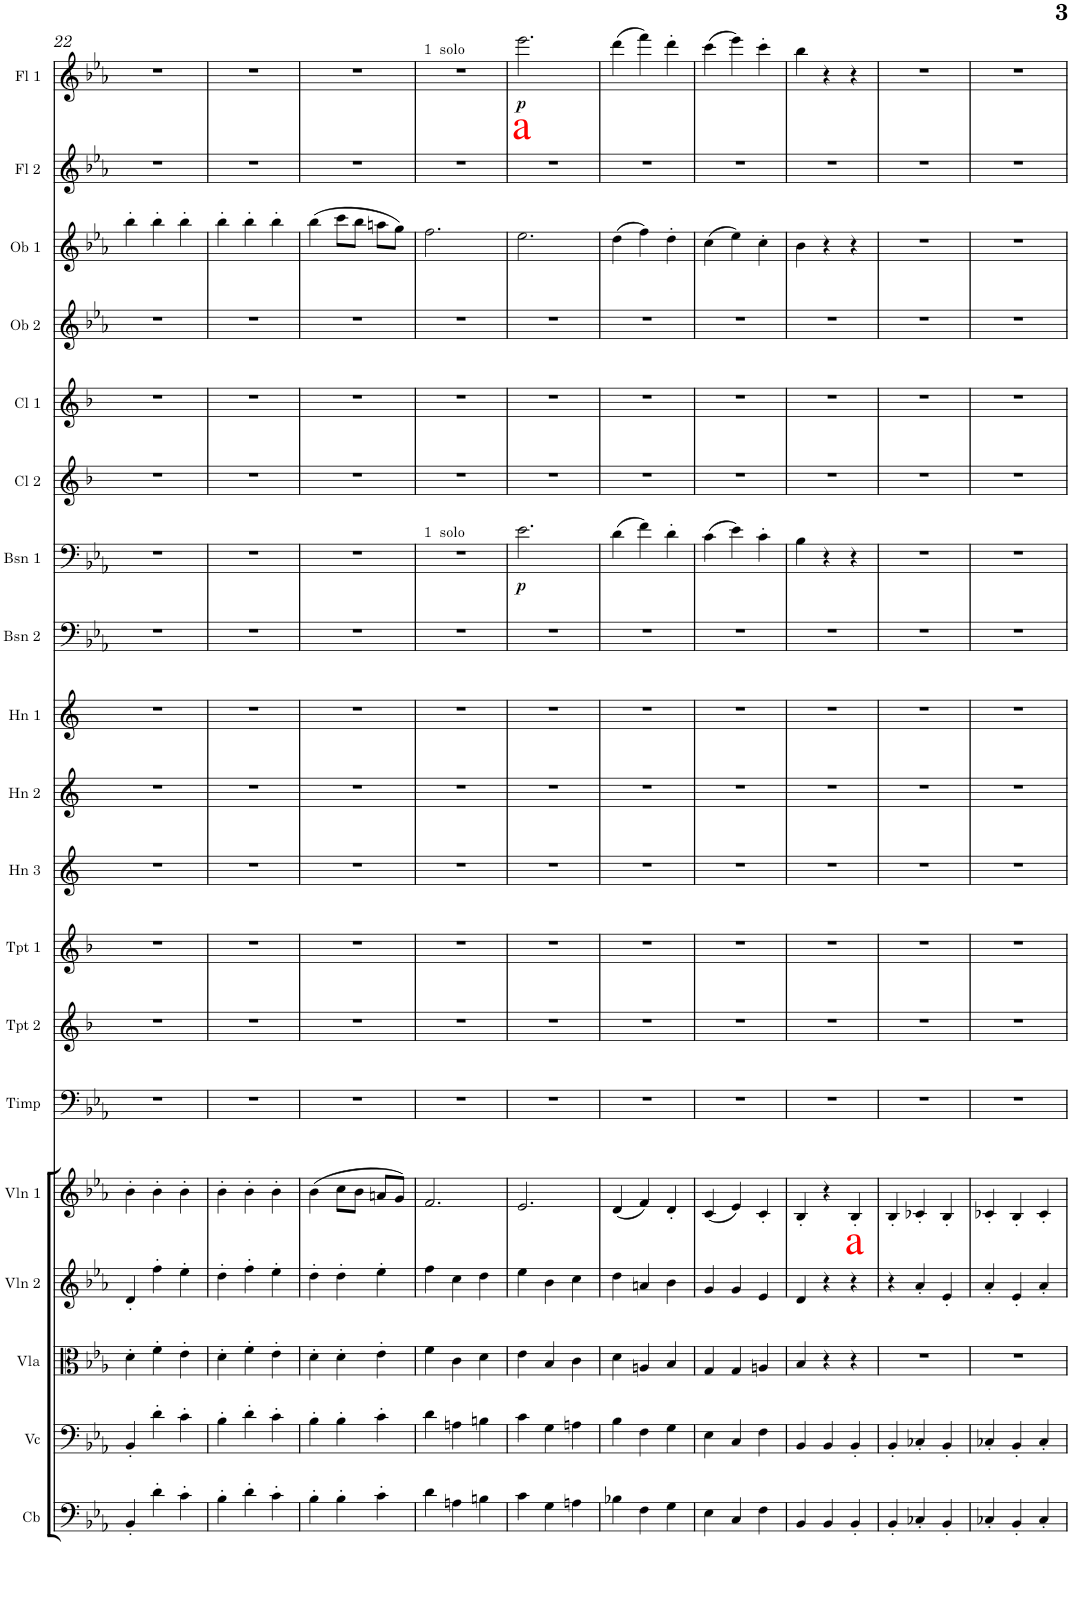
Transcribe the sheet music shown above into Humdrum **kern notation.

**kern	**kern	**kern	**kern	**kern	**text	**kern	**kern	**kern	**kern	**kern	**kern	**kern	**kern	**dynam	**kern	**kern	**kern	**kern	**kern	**kern	**text	**dynam
*part19	*part18	*part17	*part16	*part15	*part15	*part14	*part13	*part12	*part11	*part10	*part9	*part8	*part7	*part7	*part6	*part5	*part4	*part3	*part2	*part1	*part1	*part1
*staff19	*staff18	*staff17	*staff16	*staff15	*staff15	*staff14	*staff13	*staff12	*staff11	*staff10	*staff9	*staff8	*staff7	*staff7	*staff6	*staff5	*staff4	*staff3	*staff2	*staff1	*staff1	*staff1
*I"Contrabass	*I"Violoncello	*I"Viola	*I"Violin 2	*I"Violin 1	*	*I"Timpani	*I"Bb Trumpet 2	*I"Bb Trumpet 1	*I"Eb Horn 3	*I"Eb Horn 2	*I"Eb Horn 1	*I"Bassoon 2	*I"Bassoon 1	*	*I"Bb Clarinet 2	*I"Bb Clarinet 1	*I"Oboe 2	*I"Oboe 1	*I"Flute 2	*I"Flute 1	*	*
*I'Cb	*I'Vc	*I'Vla	*I'Vln 2	*I'Vln 1	*	*I'Timp	*I'Tpt 2	*I'Tpt 1	*I'Hn 3	*I'Hn 2	*I'Hn 1	*I'Bsn 2	*I'Bsn 1	*	*I'Cl 2	*I'Cl 1	*I'Ob 2	*I'Ob 1	*I'Fl 2	*I'Fl 1	*	*
!!LO:PB:g=z
*clefF4	*clefF4	*clefC3	*clefG2	*clefG2	*	*clefF4	*clefG2	*clefG2	*clefG2	*clefG2	*clefG2	*clefF4	*clefF4	*	*clefG2	*clefG2	*clefG2	*clefG2	*clefG2	*clefG2	*	*
*Trd7c12	*	*	*	*	*	*	*Trd1c2	*Trd1c2	*Trd5c9	*Trd5c9	*Trd5c9	*	*	*	*Trd1c2	*Trd1c2	*	*	*	*	*	*
*k[b-e-a-]	*k[b-e-a-]	*k[b-e-a-]	*k[b-e-a-]	*k[b-e-a-]	*	*k[b-e-a-]	*k[b-]	*k[b-]	*k[]	*k[]	*k[]	*k[b-e-a-]	*k[b-e-a-]	*	*k[b-]	*k[b-]	*k[b-e-a-]	*k[b-e-a-]	*k[b-e-a-]	*k[b-e-a-]	*	*
*M3/4	*M3/4	*M3/4	*M3/4	*M3/4	*	*M3/4	*M3/4	*M3/4	*M3/4	*M3/4	*M3/4	*M3/4	*M3/4	*	*M3/4	*M3/4	*M3/4	*M3/4	*M3/4	*M3/4	*	*
=22	=22	=22	=22	=22	=22	=22	=22	=22	=22	=22	=22	=22	=22	=22	=22	=22	=22	=22	=22	=22	=22	=22
4BB-'/	4BB-'/	4d'\	4d'/	4b-'\	.	2.r	2.r	2.r	2.r	2.r	2.r	2.r	2.r	.	2.r	2.r	2.r	4bb-'\	2.r	2.r	.	.
4d'\	4d'\	4f'\	4ff'\	4b-'\	.	.	.	.	.	.	.	.	.	.	.	.	.	4bb-'\	.	.	.	.
4c'\	4c'\	4e-'\	4ee-'\	4b-'\	.	.	.	.	.	.	.	.	.	.	.	.	.	4bb-'\	.	.	.	.
=23	=23	=23	=23	=23	=23	=23	=23	=23	=23	=23	=23	=23	=23	=23	=23	=23	=23	=23	=23	=23	=23	=23
4B-'\	4B-'\	4d'\	4dd'\	4b-'\	.	2.r	2.r	2.r	2.r	2.r	2.r	2.r	2.r	.	2.r	2.r	2.r	4bb-'\	2.r	2.r	.	.
4d'\	4d'\	4f'\	4ff'\	4b-'\	.	.	.	.	.	.	.	.	.	.	.	.	.	4bb-'\	.	.	.	.
4c'\	4c'\	4e-'\	4ee-'\	4b-'\	.	.	.	.	.	.	.	.	.	.	.	.	.	4bb-'\	.	.	.	.
=24	=24	=24	=24	=24	=24	=24	=24	=24	=24	=24	=24	=24	=24	=24	=24	=24	=24	=24	=24	=24	=24	=24
4B-'\	4B-'\	4d'\	4dd'\	(4b-\	.	2.r	2.r	2.r	2.r	2.r	2.r	2.r	2.r	.	2.r	2.r	2.r	(4bb-\	2.r	2.r	.	.
4B-'\	4B-'\	4d'\	4dd'\	8cc\L	.	.	.	.	.	.	.	.	.	.	.	.	.	8ccc\L	.	.	.	.
.	.	.	.	8b-\J	.	.	.	.	.	.	.	.	.	.	.	.	.	8bb-\J	.	.	.	.
4c'\	4c'\	4e-'\	4ee-'\	8an/L	.	.	.	.	.	.	.	.	.	.	.	.	.	8aan\L	.	.	.	.
.	.	.	.	8g/J)	.	.	.	.	.	.	.	.	.	.	.	.	.	8gg\J)	.	.	.	.
=25	=25	=25	=25	=25	=25	=25	=25	=25	=25	=25	=25	=25	=25	=25	=25	=25	=25	=25	=25	=25	=25	=25
!	!	!	!	!	!	!	!	!	!	!	!	!	!	!	!	!	!	!	!	!LO:TX:a:t=1  solo	!	!
!	!	!	!	!	!	!	!	!	!	!	!	!	!LO:TX:a:t=1  solo	!	!	!	!	!	!	!	!	!
4d\	4d\	4f\	4ff\	2.f/	.	2.r	2.r	2.r	2.r	2.r	2.r	2.r	2.r	.	2.r	2.r	2.r	2.ff\	2.r	2.r	.	.
4An\	4An\	4c\	4cc\	.	.	.	.	.	.	.	.	.	.	.	.	.	.	.	.	.	.	.
4Bn\	4Bn\	4d\	4dd\	.	.	.	.	.	.	.	.	.	.	.	.	.	.	.	.	.	.	.
=26	=26	=26	=26	=26	=26	=26	=26	=26	=26	=26	=26	=26	=26	=26	=26	=26	=26	=26	=26	=26	=26	=26
!	!	!	!	!	!	!	!	!	!	!	!	!	!	!LO:DY:b	!	!	!	!	!	!	!LO:LY:b:color=#FF0000	!LO:DY:b
4c\	4c\	4e-\	4ee-\	2.e-/	.	2.r	2.r	2.r	2.r	2.r	2.r	2.r	2.e-\	p	2.r	2.r	2.r	2.ee-\	2.r	2.eee-\	a	p
4G\	4G\	4B-/	4b-\	.	.	.	.	.	.	.	.	.	.	.	.	.	.	.	.	.	.	.
4An\	4An\	4c\	4cc\	.	.	.	.	.	.	.	.	.	.	.	.	.	.	.	.	.	.	.
=27	=27	=27	=27	=27	=27	=27	=27	=27	=27	=27	=27	=27	=27	=27	=27	=27	=27	=27	=27	=27	=27	=27
4B-X\	4B-\	4d\	4dd\	(4d/	.	2.r	2.r	2.r	2.r	2.r	2.r	2.r	(4d\	.	2.r	2.r	2.r	(4dd\	2.r	(4ddd\	.	.
4F\	4F\	4An/	4an/	4f/)	.	.	.	.	.	.	.	.	4f\)	.	.	.	.	4ff\)	.	4fff\)	.	.
4G\	4G\	4B-/	4b-\	4d'/	.	.	.	.	.	.	.	.	4d'\	.	.	.	.	4dd'\	.	4ddd'\	.	.
=28	=28	=28	=28	=28	=28	=28	=28	=28	=28	=28	=28	=28	=28	=28	=28	=28	=28	=28	=28	=28	=28	=28
4E-\	4E-\	4G/	4g/	(4c/	.	2.r	2.r	2.r	2.r	2.r	2.r	2.r	(4c\	.	2.r	2.r	2.r	(4cc\	2.r	(4ccc\	.	.
4C/	4C/	4G/	4g/	4e-/)	.	.	.	.	.	.	.	.	4e-\)	.	.	.	.	4ee-\)	.	4eee-\)	.	.
4F\	4F\	4An/	4e-/	4c'/	.	.	.	.	.	.	.	.	4c'\	.	.	.	.	4cc'\	.	4ccc'\	.	.
=29	=29	=29	=29	=29	=29	=29	=29	=29	=29	=29	=29	=29	=29	=29	=29	=29	=29	=29	=29	=29	=29	=29
4BB-/	4BB-/	4B-/	4d/	4B-'/	.	2.r	2.r	2.r	2.r	2.r	2.r	2.r	4B-\	.	2.r	2.r	2.r	4b-\	2.r	4bb-\	.	.
4BB-/	4BB-/	4r	4r	4r	.	.	.	.	.	.	.	.	4r	.	.	.	.	4r	.	4r	.	.
!	!	!	!	!	!LO:LY:b:color=#FF0000	!	!	!	!	!	!	!	!	!	!	!	!	!	!	!	!	!
4BB-'/	4BB-'/	4r	4r	4B-'/	a	.	.	.	.	.	.	.	4r	.	.	.	.	4r	.	4r	.	.
=30	=30	=30	=30	=30	=30	=30	=30	=30	=30	=30	=30	=30	=30	=30	=30	=30	=30	=30	=30	=30	=30	=30
4BB-'/	4BB-'/	2.r	4r	4B-'/	.	2.r	2.r	2.r	2.r	2.r	2.r	2.r	2.r	.	2.r	2.r	2.r	2.r	2.r	2.r	.	.
4C-X'/	4C-X'/	.	4a-'/	4c-X'/	.	.	.	.	.	.	.	.	.	.	.	.	.	.	.	.	.	.
4BB-'/	4BB-'/	.	4e-'/	4B-'/	.	.	.	.	.	.	.	.	.	.	.	.	.	.	.	.	.	.
=31	=31	=31	=31	=31	=31	=31	=31	=31	=31	=31	=31	=31	=31	=31	=31	=31	=31	=31	=31	=31	=31	=31
4C-X'/	4C-X'/	2.r	4a-'/	4c-X'/	.	2.r	2.r	2.r	2.r	2.r	2.r	2.r	2.r	.	2.r	2.r	2.r	2.r	2.r	2.r	.	.
4BB-'/	4BB-'/	.	4e-'/	4B-'/	.	.	.	.	.	.	.	.	.	.	.	.	.	.	.	.	.	.
4C-'/	4C-'/	.	4a-'/	4c-'/	.	.	.	.	.	.	.	.	.	.	.	.	.	.	.	.	.	.
=	=	=	=	=	=	=	=	=	=	=	=	=	=	=	=	=	=	=	=	=	=	=
*-	*-	*-	*-	*-	*-	*-	*-	*-	*-	*-	*-	*-	*-	*-	*-	*-	*-	*-	*-	*-	*-	*-
